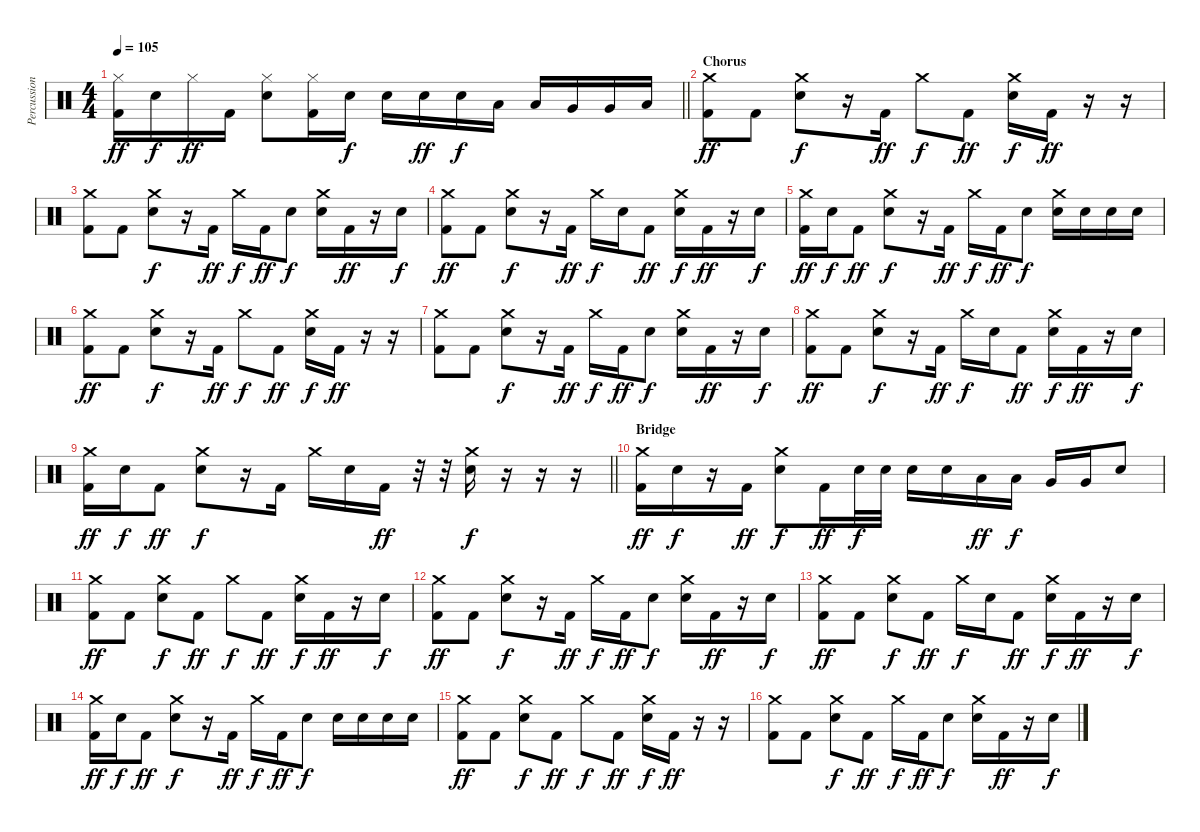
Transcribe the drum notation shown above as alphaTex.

\track ("Percussion" "Percussion") {instrument percussion}
\staff {score}
\articulation defaults
\ts (4 4)
\tempo 105
\clef neutral
\barLineRight lightlight
\ks c
("Hi-Hat (closed)" "Kick (hit) 2").16{dy ff} "Electric Snare (hit)".16{dy f} "Hi-Hat (closed)".16{dy ff} "Kick (hit) 2".16 ("Hi-Hat (closed)" "Electric Snare (hit)").8 ("Hi-Hat (closed)" "Kick (hit) 2").16 "Electric Snare (hit)".16{dy f} "Electric Snare (hit)".16 "Electric Snare (hit)".16{dy ff} "Electric Snare (hit)".16{dy f} "Low Tom (hit)".16 "Low Tom (hit)".16 "Very Low Tom (hit)".16 "Very Low Tom (hit)".16 "Low Floor Tom (hit)".16 |
\section ("" "Chorus")
("Crash medium (hit)" "Kick (hit) 2").8{dy ff} "Kick (hit) 2".8 ("Crash medium (hit)" "Electric Snare (hit)").8{dy f} r.16 "Kick (hit) 2".16{dy ff} "Crash medium (hit)".8{dy f} "Kick (hit) 2".8{dy ff} ("Crash medium (hit)" "Electric Snare (hit)").16{dy f} "Kick (hit) 2".16{dy ff} r.16 r.16 |
("Crash medium (hit)" "Kick (hit) 2").8 "Kick (hit) 2".8 ("Crash medium (hit)" "Electric Snare (hit)").8{dy f} r.16 "Kick (hit) 2".16{dy ff} "Crash medium (hit)".16{dy f} "Kick (hit) 2".16{dy ff} "Electric Snare (hit)".8{dy f} ("Crash medium (hit)" "Electric Snare (hit)").16 "Kick (hit) 2".16{dy ff} r.16 "Electric Snare (hit)".16{dy f} |
("Crash medium (hit)" "Kick (hit) 2").8{dy ff} "Kick (hit) 2".8 ("Crash medium (hit)" "Electric Snare (hit)").8{dy f} r.16 "Kick (hit) 2".16{dy ff} "Crash medium (hit)".16{dy f} "Electric Snare (hit)".16 "Kick (hit) 2".8{dy ff} ("Crash medium (hit)" "Electric Snare (hit)").16{dy f} "Kick (hit) 2".16{dy ff} r.16 "Electric Snare (hit)".16{dy f} |
("Crash medium (hit)" "Kick (hit) 2").16{dy ff} "Electric Snare (hit)".16{dy f} "Kick (hit) 2".8{dy ff} ("Crash medium (hit)" "Electric Snare (hit)").8{dy f} r.16 "Kick (hit) 2".16{dy ff} "Crash medium (hit)".16{dy f} "Kick (hit) 2".16{dy ff} "Electric Snare (hit)".8{dy f} ("Crash medium (hit)" "Electric Snare (hit)").16 "Electric Snare (hit)".16 "Electric Snare (hit)".16 "Electric Snare (hit)".16 |
("Crash medium (hit)" "Kick (hit) 2").8{dy ff} "Kick (hit) 2".8 ("Crash medium (hit)" "Electric Snare (hit)").8{dy f} r.16 "Kick (hit) 2".16{dy ff} "Crash medium (hit)".8{dy f} "Kick (hit) 2".8{dy ff} ("Crash medium (hit)" "Electric Snare (hit)").16{dy f} "Kick (hit) 2".16{dy ff} r.16 r.16 |
("Crash medium (hit)" "Kick (hit) 2").8 "Kick (hit) 2".8 ("Crash medium (hit)" "Electric Snare (hit)").8{dy f} r.16 "Kick (hit) 2".16{dy ff} "Crash medium (hit)".16{dy f} "Kick (hit) 2".16{dy ff} "Electric Snare (hit)".8{dy f} ("Crash medium (hit)" "Electric Snare (hit)").16 "Kick (hit) 2".16{dy ff} r.16 "Electric Snare (hit)".16{dy f} |
("Crash medium (hit)" "Kick (hit) 2").8{dy ff} "Kick (hit) 2".8 ("Crash medium (hit)" "Electric Snare (hit)").8{dy f} r.16 "Kick (hit) 2".16{dy ff} "Crash medium (hit)".16{dy f} "Electric Snare (hit)".16 "Kick (hit) 2".8{dy ff} ("Crash medium (hit)" "Electric Snare (hit)").16{dy f} "Kick (hit) 2".16{dy ff} r.16 "Electric Snare (hit)".16{dy f} |
\barLineRight lightlight
("Crash medium (hit)" "Kick (hit) 2").16{dy ff} "Electric Snare (hit)".16{dy f} "Kick (hit) 2".8{dy ff} ("Crash medium (hit)" "Electric Snare (hit)").8{dy f} r.16 "Kick (hit) 2".16 "Crash medium (hit)".16 "Electric Snare (hit)".16 "Kick (hit) 2".16{dy ff} r.32 r.32 ("Crash medium (hit)" "Electric Snare (hit)").16{dy f} r.16 r.16 r.16 |
\section ("" "Bridge")
("Crash medium (hit)" "Kick (hit) 2").16{dy ff} "Electric Snare (hit)".16{dy f} r.16 "Kick (hit) 2".16{dy ff} ("Crash medium (hit)" "Electric Snare (hit)").8{dy f} "Kick (hit) 2".16{dy ff} "Electric Snare (hit)".32{dy f} "Electric Snare (hit)".32 "Electric Snare (hit)".16 "Electric Snare (hit)".16 "Low Tom (hit)".16{dy ff} "Low Tom (hit)".16{dy f} "Very Low Tom (hit)".16 "Very Low Tom (hit)".16 "Electric Snare (hit)".8 |
("Crash medium (hit)" "Kick (hit) 2").8{dy ff} "Kick (hit) 2".8 ("Crash medium (hit)" "Electric Snare (hit)").8{dy f} "Kick (hit) 2".8{dy ff} "Crash medium (hit)".8{dy f} "Kick (hit) 2".8{dy ff} ("Crash medium (hit)" "Electric Snare (hit)").16{dy f} "Kick (hit) 2".16{dy ff} r.16 "Electric Snare (hit)".16{dy f} |
("Crash medium (hit)" "Kick (hit) 2").8{dy ff} "Kick (hit) 2".8 ("Crash medium (hit)" "Electric Snare (hit)").8{dy f} r.16 "Kick (hit) 2".16{dy ff} "Crash medium (hit)".16{dy f} "Kick (hit) 2".16{dy ff} "Electric Snare (hit)".8{dy f} ("Crash medium (hit)" "Electric Snare (hit)").16 "Kick (hit) 2".16{dy ff} r.16 "Electric Snare (hit)".16{dy f} |
("Crash medium (hit)" "Kick (hit) 2").8{dy ff} "Kick (hit) 2".8 ("Crash medium (hit)" "Electric Snare (hit)").8{dy f} "Kick (hit) 2".8{dy ff} "Crash medium (hit)".16{dy f} "Electric Snare (hit)".16 "Kick (hit) 2".8{dy ff} ("Crash medium (hit)" "Electric Snare (hit)").16{dy f} "Kick (hit) 2".16{dy ff} r.16 "Electric Snare (hit)".16{dy f} |
("Crash medium (hit)" "Kick (hit) 2").16{dy ff} "Electric Snare (hit)".16{dy f} "Kick (hit) 2".8{dy ff} ("Crash medium (hit)" "Electric Snare (hit)").8{dy f} r.16 "Kick (hit) 2".16{dy ff} "Crash medium (hit)".16{dy f} "Kick (hit) 2".16{dy ff} "Electric Snare (hit)".8{dy f} "Electric Snare (hit)".16 "Electric Snare (hit)".16 "Electric Snare (hit)".16 "Electric Snare (hit)".16 |
("Crash medium (hit)" "Kick (hit) 2").8{dy ff} "Kick (hit) 2".8 ("Crash medium (hit)" "Electric Snare (hit)").8{dy f} "Kick (hit) 2".8{dy ff} "Crash medium (hit)".8{dy f} "Kick (hit) 2".8{dy ff} ("Crash medium (hit)" "Electric Snare (hit)").16{dy f} "Kick (hit) 2".16{dy ff} r.16 r.16 |
("Crash medium (hit)" "Kick (hit) 2").8 "Kick (hit) 2".8 ("Crash medium (hit)" "Electric Snare (hit)").8{dy f} "Kick (hit) 2".8{dy ff} "Crash medium (hit)".16{dy f} "Kick (hit) 2".16{dy ff} "Electric Snare (hit)".8{dy f} ("Crash medium (hit)" "Electric Snare (hit)").16 "Kick (hit) 2".16{dy ff} r.16 "Electric Snare (hit)".16{dy f}
